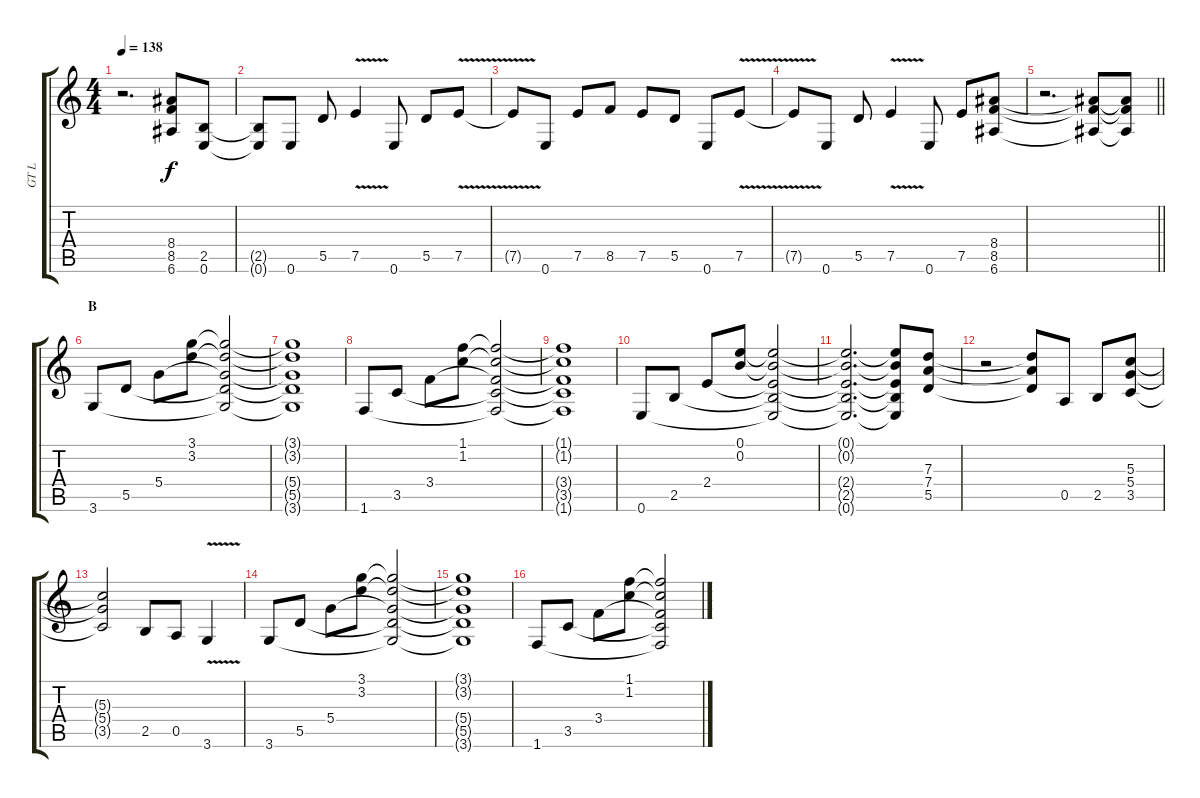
\track ("GT L" "GT L") {instrument distortionguitar}
\staff {score tabs}
\tuning (E4 B3 G3 D3 A2 E2) {hide}
\ts (4 4)
\tempo 138
\clef g2
\ks c
r.2{d dy f} (8.4{t} 8.5{t} 6.6{t}).8 (2.5 0.6).8 |
(2.5{t} 0.6{t}).8 0.6.8 5.5.8 7.5{v}.4 0.6.8 5.5.8 7.5{v}.8 |
7.5{t}.8 0.6.8 7.5.8 8.5.8 7.5.8 5.5.8 0.6.8 7.5{v}.8 |
7.5{t}.8 0.6.8 5.5.8 7.5{v}.4 0.6.8 7.5.8 (8.4 8.5 6.6).8 |
\barLineRight lightlight
r.2{d} (8.4{t} 8.5{t} 6.6{t}).8 (8.4{t} 8.5{t} 6.6{t}).8 |
\section ("" "B")
3.6.8 5.5.8 5.4.8 (3.1 3.2).8 (3.1{t} 3.2{t} 5.4{t} 5.5{t} 3.6{t}).2 |
(3.1{t} 3.2{t} 5.4{t} 5.5{t} 3.6{t}).1 |
1.6.8 3.5.8 3.4.8 (1.1 1.2).8 (1.1{t} 1.2{t} 3.4{t} 3.5{t} 1.6{t}).2 |
(1.1{t} 1.2{t} 3.4{t} 3.5{t} 1.6{t}).1 |
0.6.8 2.5.8 2.4.8 (0.1 0.2).8 (0.1{t} 0.2{t} 2.4{t} 2.5{t} 0.6{t}).2 |
(0.1{t} 0.2{t} 2.4{t} 2.5{t} 0.6{t}).2{d} (0.1{t} 0.2{t} 2.4{t} 2.5{t} 0.6{t}).8 (7.3 7.4 5.5).8 |
r.2 (7.3{t} 7.4{t} 5.5{t}).8 0.5.8 2.5.8 (5.3 5.4 3.5).8 |
(5.3{t} 5.4{t} 3.5{t}).2 2.5.8 0.5.8 3.6{v}.4 |
3.6.8 5.5.8 5.4.8 (3.1 3.2).8 (3.1{t} 3.2{t} 5.4{t} 5.5{t} 3.6{t}).2 |
(3.1{t} 3.2{t} 5.4{t} 5.5{t} 3.6{t}).1 |
1.6.8 3.5.8 3.4.8 (1.1 1.2).8 (1.1{t} 1.2{t} 3.4{t} 3.5{t} 1.6{t}).2
